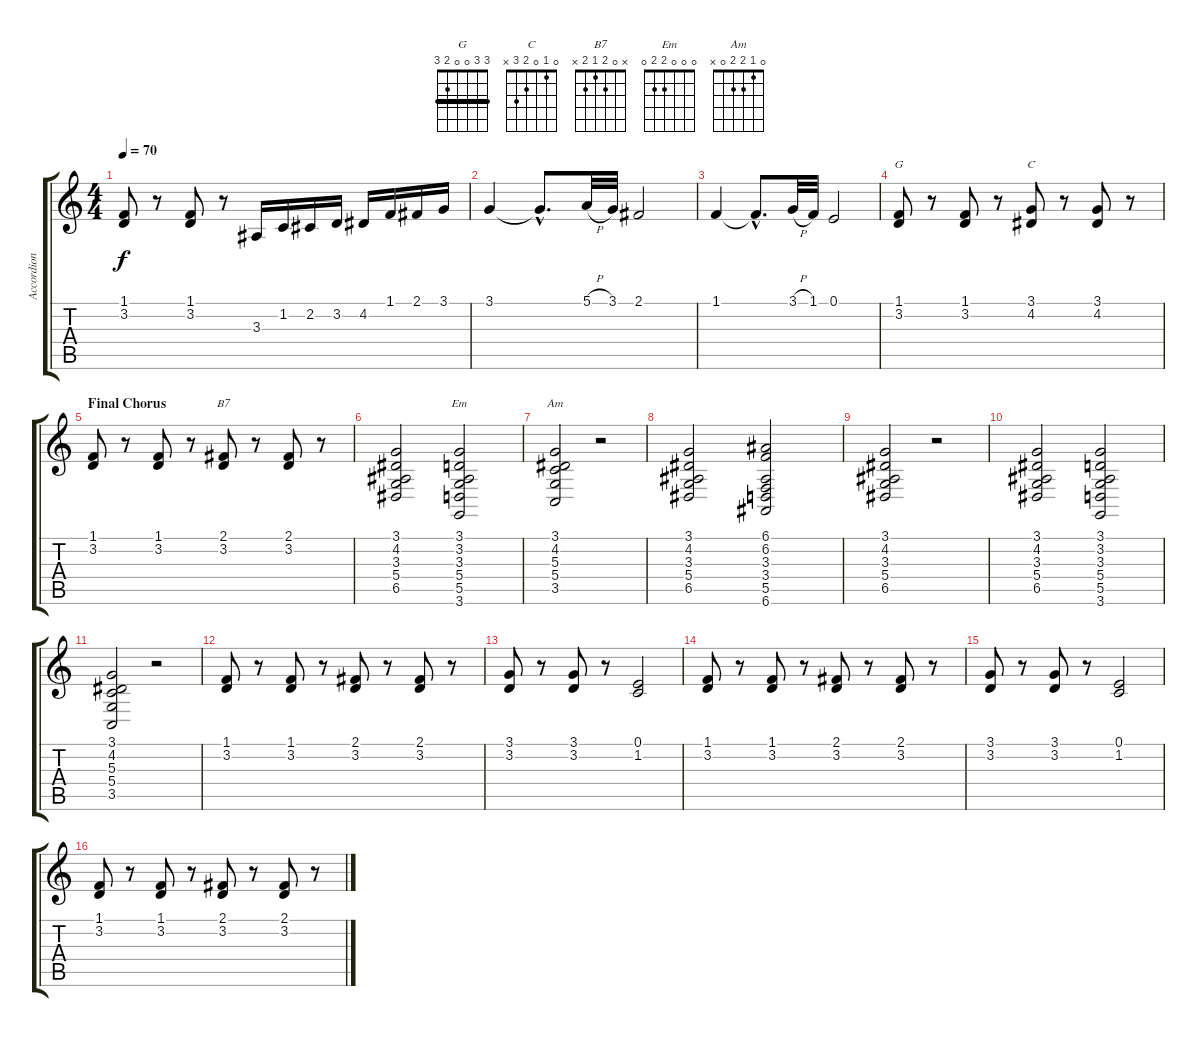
\track ("Accordion" "Accordion") {instrument accordion}
\staff {score tabs}
\tuning (E4 B3 G3 D3 A2 E2) {hide}
\chord ("G" 3 3 0 0 2 3) {barre 3}
\chord ("C" 0 1 0 2 3 x)
\chord ("B7" x 0 2 1 2 x)
\chord ("Em" 0 0 0 2 2 0)
\chord ("Am" 0 1 2 2 0 x)
\ts (4 4)
\tempo 70
\clef g2
\ks c
(1.1 3.2).8{dy f} r.8 (1.1 3.2).8 r.8 3.3.16 1.2.16 2.2.16 3.2.16 4.2.16 1.1.16 2.1.16 3.1.16 |
3.1.4{volume 8} 3.1{hac t}.8{d} 5.1{h}.32 3.1.32 2.1.2 |
1.1.4 1.1{hac t}.8{d} 3.1{h}.32 1.1.32 0.1.2 |
(1.1 3.2).8{ch "G"} r.8 (1.1 3.2).8 r.8 (3.1 4.2).8{ch "C"} r.8 (3.1 4.2).8 r.8 |
\section ("" "Final Chorus")
(1.1 3.2).8 r.8 (1.1 3.2).8 r.8 (2.1 3.2).8{ch "B7"} r.8 (2.1 3.2).8 r.8 |
(3.1 4.2 3.3 5.4 6.5).2{volume 8} (3.1 3.2 3.3 5.4 5.5 3.6).2{ch "Em"} |
(3.1 4.2 5.3 5.4 3.5).2{ch "Am"} r.2 |
(3.1 4.2 3.3 5.4 6.5).2 (6.1 6.2 3.3 3.4 5.5 6.6).2 |
(3.1 4.2 3.3 5.4 6.5).2 r.2 |
(3.1 4.2 3.3 5.4 6.5).2 (3.1 3.2 3.3 5.4 5.5 3.6).2 |
(3.1 4.2 5.3 5.4 3.5).2 r.2 |
(1.1 3.2).8 r.8 (1.1 3.2).8 r.8 (2.1 3.2).8 r.8 (2.1 3.2).8 r.8 |
(3.1 3.2).8 r.8 (3.1 3.2).8 r.8 (0.1 1.2).2 |
(1.1 3.2).8 r.8 (1.1 3.2).8 r.8 (2.1 3.2).8 r.8 (2.1 3.2).8 r.8 |
(3.1 3.2).8 r.8 (3.1 3.2).8 r.8 (0.1 1.2).2 |
(1.1 3.2).8 r.8 (1.1 3.2).8 r.8 (2.1 3.2).8 r.8 (2.1 3.2).8 r.8
